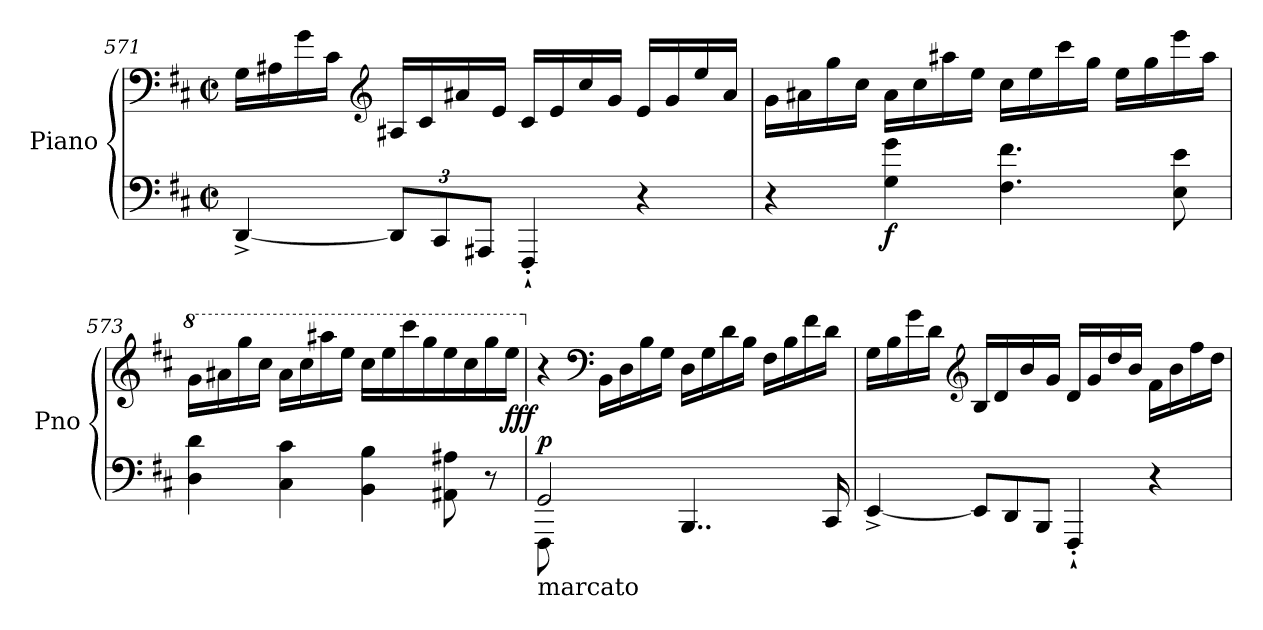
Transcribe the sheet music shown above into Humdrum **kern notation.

**kern	**kern	**dynam
*part1	*part1	*part1
*staff2	*staff1	*staff1/2
*I"Piano	*	*
*I'Pno	*	*
*clefF4	*clefF4	*
*k[f#c#]	*k[f#c#]	*
*M4/4	*M4/4	*
*met(c|)	*met(c|)	*
=571	=571	=571
[4DD^/	16G\LL	.
.	16A#X\	.
.	16g\	.
.	16c#\JJ	.
*	*clefG2	*
*Xbrackettup	*	*
12DD/L]	16A#X/LL	.
.	16c#/	.
12CC#/	.	.
.	16a#X/	.
12AAA#X/J	.	.
.	16e/JJ	.
4FFF#'`/	16c#/LL	.
.	16e/	.
.	16cc#/	.
.	16g/JJ	.
4r	16e/LL	.
.	16g/	.
.	16ee/	.
.	16a#/JJ	.
!!LO:LB:g=z
=572	=572	=572
4r	16g\LL	.
.	16a#X\	.
.	16gg\	.
.	16cc#\JJ	.
!	!	!LO:DY:b=2
4G\ 4g\	16a#\LL	f
.	16cc#\	.
.	16aa#X\	.
.	16ee\JJ	.
4.F#\ 4.f#\	16cc#\LL	.
.	16ee\	.
.	16ccc#\	.
.	16gg\JJ	.
.	16ee\LL	.
.	16gg\	.
8E\ 8e\	16eee\	.
.	16aa#\JJ	.
=573	=573	=573
*	*8va	*
4D\ 4d\	16gg\LL	.
.	16aa#X\	.
.	16ggg\	.
.	16ccc#\JJ	.
4C#\ 4c#\	16aa#\LL	.
.	16ccc#\	.
.	16aaa#X\	.
.	16eee\JJ	.
4BB\ 4B\	16ccc#\LL	.
.	16eee\	.
.	16cccc#\	.
.	16ggg\	.
8AA#X\ 8A#X\	16eee\	.
.	16ccc#\	.
8r	16ggg\	.
!	!	!LO:DY:b
.	16eee\JJ	fff
=574	=574	=574
*^	*	*
*	*	*X8va	*
!LO:TX:b:t=marcato	!	!	!
!	!	!	!LO:DY:a=2
2FFF#/yy: 2GG/:	8FFF#\	4r	p
.	2..ryy	.	.
*	*	*clefF4	*
.	.	16BB\LL	.
.	.	16D\	.
.	.	16B\	.
.	.	16G\JJ	.
4..BBB/	.	16D\LL	.
.	.	16G\	.
.	.	16d\	.
.	.	16B\JJ	.
.	.	16F#\LL	.
.	.	16B\	.
.	.	16f#\	.
16CC#/	.	16d\JJ	.
*v	*v	*	*
!!LO:PB:g=z
=575	=575	=575
[4EE^/	16G\LL	.
.	16B\	.
.	16g\	.
.	16d\JJ	.
*	*clefG2	*
*Xtuplet	*	*
12EE/L]	16B/LL	.
.	16d/	.
12DD/	.	.
.	16b/	.
12BBB/J	.	.
.	16g/JJ	.
4FFF#'`/	16d/LL	.
.	16g/	.
.	16dd/	.
.	16b/JJ	.
4r	16f#\LL	.
.	16b\	.
.	16ff#\	.
.	16dd\JJ	.
=	=	=
*-	*-	*-
